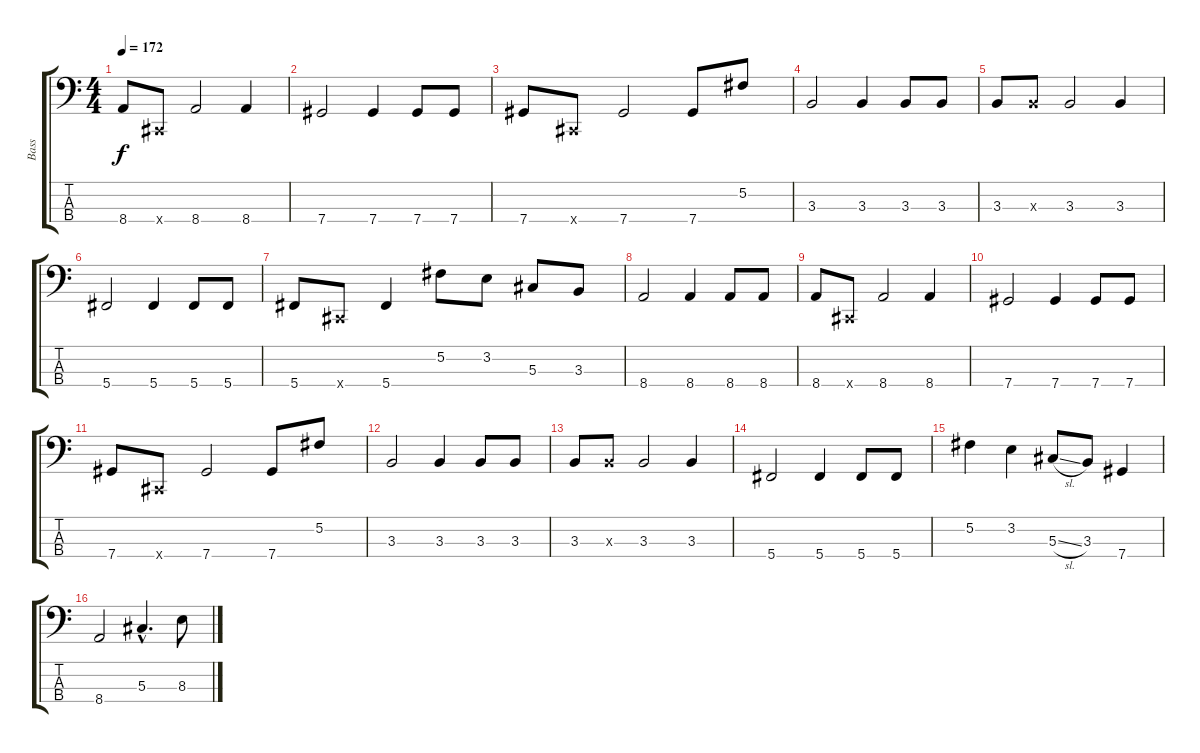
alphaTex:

\track ("Bass" "Bass") {instrument electricbasspick}
\staff {score tabs}
\tuning (Gb2 Db2 Ab1 Db1) {hide}
\ts (4 4)
\tempo 172
\clef f4
\ks c
8.4.8{dy f} 0.4{x}.8 8.4.2 8.4.4 |
7.4.2 7.4.4 7.4.8 7.4.8 |
7.4.8 0.4{x}.8 7.4.2 7.4.8 5.2.8 |
3.3.2 3.3.4 3.3.8 3.3.8 |
3.3.8 3.3{x}.8 3.3.2 3.3.4 |
5.4.2 5.4.4 5.4.8 5.4.8 |
5.4.8 0.4{x}.8 5.4.4 5.2.8 3.2.8 5.3.8 3.3.8 |
8.4.2 8.4.4 8.4.8 8.4.8 |
8.4.8 0.4{x}.8 8.4.2 8.4.4 |
7.4.2 7.4.4 7.4.8 7.4.8 |
7.4.8 0.4{x}.8 7.4.2 7.4.8 5.2.8 |
3.3.2 3.3.4 3.3.8 3.3.8 |
3.3.8 3.3{x}.8 3.3.2 3.3.4 |
5.4.2 5.4.4 5.4.8 5.4.8 |
5.2.4 3.2.4 5.3{sl}.8 3.3.8 7.4.4 |
8.4.2 5.3{hac}.4{d} 8.3.8
